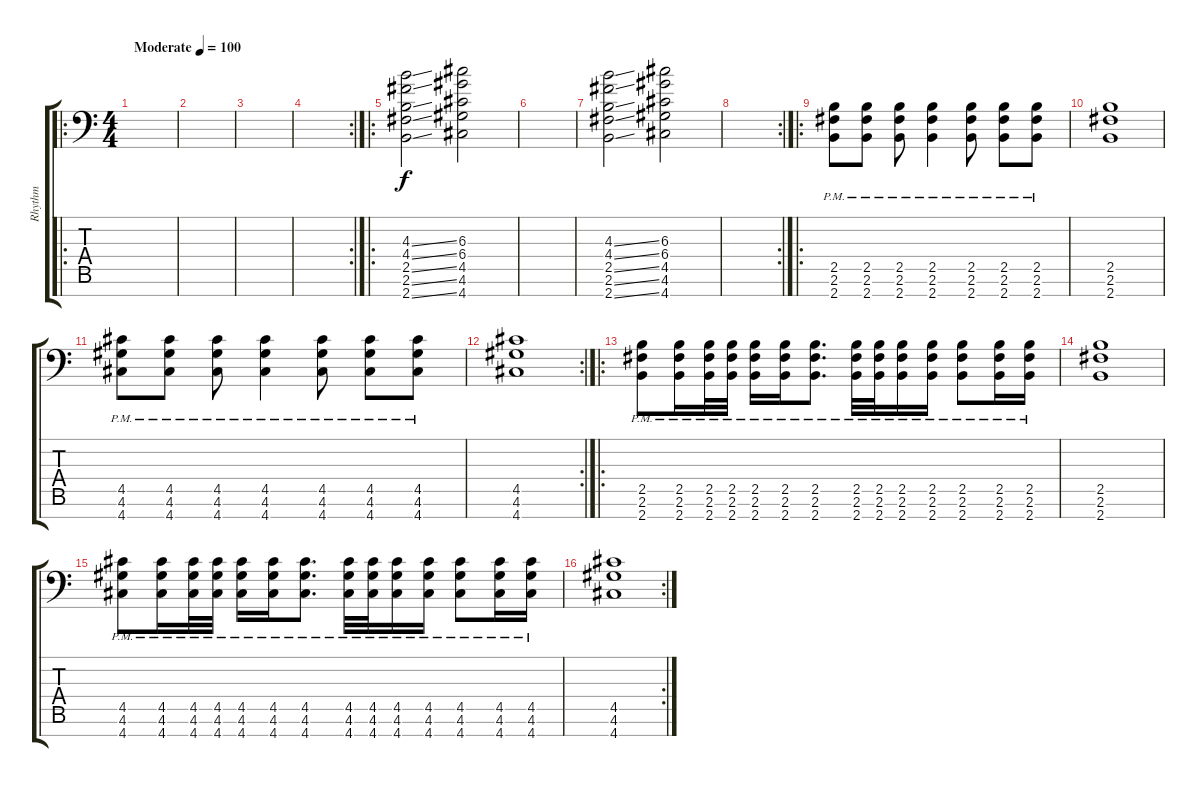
\track ("Rhythm" "Rhythm") {instrument distortionguitar}
\staff {score tabs}
\tuning (E4 B3 G3 D3 A2 E2 A1) {hide}
\ro
\ts (4 4)
\tempo (100 "Moderate")
\clef f4
\ks c
|
|
|
\rc 2
|
\ro
(4.3{ss} 4.4{ss} 2.5{ss} 2.6{ss} 2.7{ss}).2 (6.3 6.4 4.5 4.6 4.7).2 |
|
(4.3{ss} 4.4{ss} 2.5{ss} 2.6{ss} 2.7{ss}).2 (6.3 6.4 4.5 4.6 4.7).2 |
\rc 2
|
\ro
(2.5{pm} 2.6{pm} 2.7{pm}).8 (2.5{pm} 2.6{pm} 2.7{pm}).8 (2.5{pm} 2.6{pm} 2.7{pm}).8 (2.5{pm} 2.6{pm} 2.7{pm}).4 (2.5{pm} 2.6{pm} 2.7{pm}).8 (2.5{pm} 2.6{pm} 2.7{pm}).8 (2.5{pm} 2.6{pm} 2.7{pm}).8 |
(2.5 2.6 2.7).1 |
(4.5{pm} 4.6{pm} 4.7{pm}).8 (4.5{pm} 4.6{pm} 4.7{pm}).8 (4.5{pm} 4.6{pm} 4.7{pm}).8 (4.5{pm} 4.6{pm} 4.7{pm}).4 (4.5{pm} 4.6{pm} 4.7{pm}).8 (4.5{pm} 4.6{pm} 4.7{pm}).8 (4.5{pm} 4.6{pm} 4.7{pm}).8 |
\rc 2
(4.5 4.6 4.7).1 |
\ro
(2.5{pm} 2.6{pm} 2.7{pm}).8 (2.5{pm} 2.6{pm} 2.7{pm}).16 (2.5{pm} 2.6{pm} 2.7{pm}).32 (2.5{pm} 2.6{pm} 2.7{pm}).32 (2.5{pm} 2.6{pm} 2.7{pm}).16 (2.5{pm} 2.6{pm} 2.7{pm}).16 (2.5{pm} 2.6{pm} 2.7{pm}).8{d} (2.5{pm} 2.6{pm} 2.7{pm}).32 (2.5{pm} 2.6{pm} 2.7{pm}).32 (2.5{pm} 2.6{pm} 2.7{pm}).16 (2.5{pm} 2.6{pm} 2.7{pm}).16 (2.5{pm} 2.6{pm} 2.7{pm}).8 (2.5{pm} 2.6{pm} 2.7{pm}).16 (2.5{pm} 2.6{pm} 2.7{pm}).16 |
(2.5 2.6 2.7).1 |
(4.5{pm} 4.6{pm} 4.7{pm}).8 (4.5{pm} 4.6{pm} 4.7{pm}).16 (4.5{pm} 4.6{pm} 4.7{pm}).32 (4.5{pm} 4.6{pm} 4.7{pm}).32 (4.5{pm} 4.6{pm} 4.7{pm}).16 (4.5{pm} 4.6{pm} 4.7{pm}).16 (4.5{pm} 4.6{pm} 4.7{pm}).8{d} (4.5{pm} 4.6{pm} 4.7{pm}).32 (4.5{pm} 4.6{pm} 4.7{pm}).32 (4.5{pm} 4.6{pm} 4.7{pm}).16 (4.5{pm} 4.6{pm} 4.7{pm}).16 (4.5{pm} 4.6{pm} 4.7{pm}).8 (4.5{pm} 4.6{pm} 4.7{pm}).16 (4.5{pm} 4.6{pm} 4.7{pm}).16 |
\rc 2
(4.5 4.6 4.7).1
